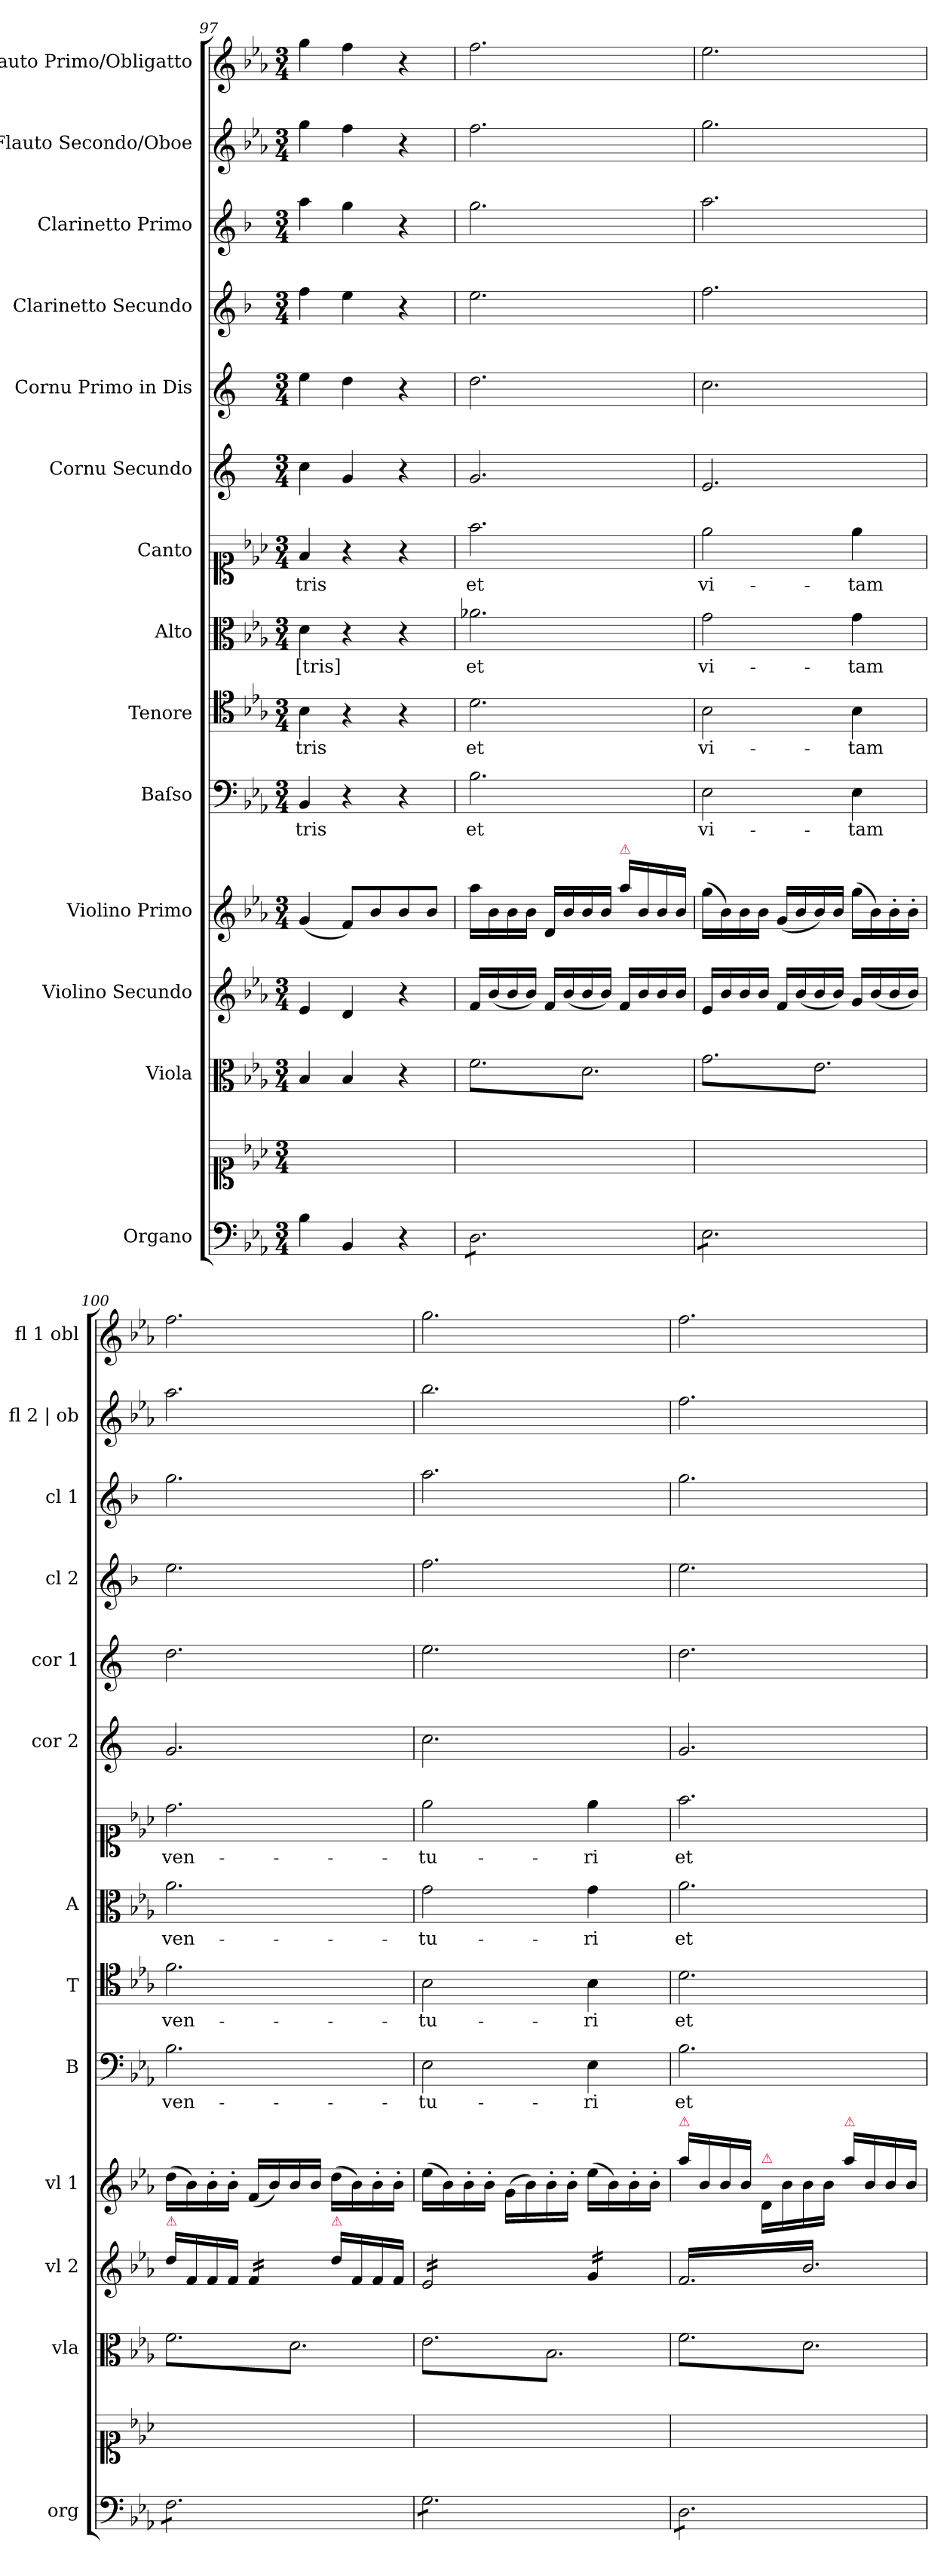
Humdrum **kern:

**kern	**kern	**kern	**kern	**kern	**kern	**text	**kern	**text	**kern	**text	**kern	**text	**kern	**kern	**kern	**kern	**kern	**kern
*part14	*part14	*part13	*part12	*part11	*part10	*part10	*part9	*part9	*part8	*part8	*part7	*part7	*part6	*part5	*part4	*part3	*part2	*part1
*staff15	*staff14	*staff13	*staff12	*staff11	*staff10	*staff10	*staff9	*staff9	*staff8	*staff8	*staff7	*staff7	*staff6	*staff5	*staff4	*staff3	*staff2	*staff1
*I"Organo	*	*I"Viola	*I"Violino Secundo	*I"Violino Primo	*I"Baſso	*	*I"Tenore	*	*I"Alto	*	*I"Canto	*	*I"Cornu Secundo	*I"Cornu Primo in Dis	*I"Clarinetto Secundo	*I"Clarinetto Primo	*I"Flauto Secondo/Oboe	*I"Flauto Primo/Obligatto
*I'org	*	*I'vla	*I'vl 2	*I'vl 1	*I'B	*	*I'T	*	*I'A	*	*	*	*I'cor 2	*I'cor 1	*I'cl 2	*I'cl 1	*I'fl 2 | ob	*I'fl 1 obl
*clefF4	*clefC1	*clefC3	*clefG2	*clefG2	*clefF4	*	*clefC4	*	*clefC3	*	*clefC1	*	*clefG2	*clefG2	*clefG2	*clefG2	*clefG2	*clefG2
*	*	*	*	*	*	*	*	*	*	*	*	*	*ITrd-2c-3	*ITrd-2c-3	*ITrd1c2	*ITrd1c2	*	*
*k[b-e-a-]	*k[b-e-a-]	*k[b-e-a-]	*k[b-e-a-]	*k[b-e-a-]	*k[b-e-a-]	*	*k[b-e-a-]	*	*k[b-e-a-]	*	*k[b-e-a-]	*	*k[b-e-a-]	*k[b-e-a-]	*k[b-e-a-]	*k[b-e-a-]	*k[b-e-a-]	*k[b-e-a-]
*E-:	*E-:	*E-:	*E-:	*E-:	*E-:	*	*E-:	*	*E-:	*	*E-:	*	*E-:	*E-:	*E-:	*E-:	*E-:	*E-:
*M3/4	*M3/4	*M3/4	*M3/4	*M3/4	*M3/4	*	*M3/4	*	*M3/4	*	*M3/4	*	*M3/4	*M3/4	*M3/4	*M3/4	*M3/4	*M3/4
=97	=97	=97	=97	=97	=97	=97	=97	=97	=97	=97	=97	=97	=97	=97	=97	=97	=97	=97
4B-\	2.ryy	4B-/	4e-/	(<4g/	4BB-/	-tris	4B-\	-tris	4d\	-[tris]	4f/	-tris	4ee-\	4gg\	4ee-\	4gg\	4gg\	4gg\
4BB-/	.	4B-/	4d/	8f/L)	4r	.	4r	.	4r	.	4r	.	4b-/	4ff\	4dd\	4ff\	4ff\	4ff\
.	.	.	.	8b-/	.	.	.	.	.	.	.	.	.	.	.	.	.	.
4r	.	4r	4r	8b-/	4r	.	4r	.	4r	.	4r	.	4r	4r	4r	4r	4r	4r
.	.	.	.	8b-/J	.	.	.	.	.	.	.	.	.	.	.	.	.	.
=98	=98	=98	=98	=98	=98	=98	=98	=98	=98	=98	=98	=98	=98	=98	=98	=98	=98	=98
*tremolo	*	*	*	*	*	*	*	*	*	*	*	*	*	*	*	*	*	*
*	*	*tremolo	*	*	*	*	*	*	*	*	*	*	*	*	*	*	*	*
8D\L	2.ryy	(>8f\L	16f/LL	16aa-\LL	2.B-\	et	2.d\	et	2.a-X\	et	2.ff\	et	2.b-/	2.ff\	2.dd\	2.ff\	2.ff\	2.ff\
.	.	.	(<16b-/	16b-\	.	.	.	.	.	.	.	.	.	.	.	.	.	.
8D\	.	8d\)	16b-/	16b-\	.	.	.	.	.	.	.	.	.	.	.	.	.	.
.	.	.	16b-/JJ)	16b-\JJ	.	.	.	.	.	.	.	.	.	.	.	.	.	.
8D\	.	8f\	16f/LL	16d/LL	.	.	.	.	.	.	.	.	.	.	.	.	.	.
.	.	.	(<16b-/	16b-/	.	.	.	.	.	.	.	.	.	.	.	.	.	.
8D\	.	8d\)	16b-/	16b-/	.	.	.	.	.	.	.	.	.	.	.	.	.	.
.	.	.	16b-/JJ)	16b-/JJ	.	.	.	.	.	.	.	.	.	.	.	.	.	.
!	!	!	!	!LO:TX:a:color=crimson:t=⚠	!	!	!	!	!	!	!	!	!	!	!	!	!	!
8D\	.	8f\	16f/LL	16aa-\LL	.	.	.	.	.	.	.	.	.	.	.	.	.	.
.	.	.	16b-/	16b-/	.	.	.	.	.	.	.	.	.	.	.	.	.	.
8D\J	.	8d\)J	16b-/	16b-/	.	.	.	.	.	.	.	.	.	.	.	.	.	.
.	.	.	16b-/JJ	16b-/JJ	.	.	.	.	.	.	.	.	.	.	.	.	.	.
=99	=99	=99	=99	=99	=99	=99	=99	=99	=99	=99	=99	=99	=99	=99	=99	=99	=99	=99
8E-\L	2.ryy	(>8g\L	16e-/LL	(>16gg\LL	2E-\	vi-	2B-\	vi-	2g\	vi-	2ee-\	vi-	2.g/	2.ee-\	2.ee-\	2.gg\	2.gg\	2.ee-\
.	.	.	16b-/	16b-\)	.	.	.	.	.	.	.	.	.	.	.	.	.	.
8E-\	.	8e-\)	16b-/	16b-\	.	.	.	.	.	.	.	.	.	.	.	.	.	.
.	.	.	16b-/JJ	16b-\JJ	.	.	.	.	.	.	.	.	.	.	.	.	.	.
8E-\	.	8g\	16f/LL	(<16g/LL	.	.	.	.	.	.	.	.	.	.	.	.	.	.
.	.	.	(<16b-/	16b-/	.	.	.	.	.	.	.	.	.	.	.	.	.	.
8E-\	.	8e-\)	16b-/	16b-/)	.	.	.	.	.	.	.	.	.	.	.	.	.	.
.	.	.	16b-/JJ)	16b-/JJ	.	.	.	.	.	.	.	.	.	.	.	.	.	.
8E-\	.	8g\	16g/LL	(>16gg\LL	4E-\	-tam	4B-\	-tam	4g\	-tam	4ee-\	-tam	.	.	.	.	.	.
.	.	.	(<16b-/	16b-\)	.	.	.	.	.	.	.	.	.	.	.	.	.	.
8E-\J	.	8e-\)J	16b-/	16b-'>\	.	.	.	.	.	.	.	.	.	.	.	.	.	.
.	.	.	16b-/JJ)	16b-'>\JJ	.	.	.	.	.	.	.	.	.	.	.	.	.	.
=100	=100	=100	=100	=100	=100	=100	=100	=100	=100	=100	=100	=100	=100	=100	=100	=100	=100	=100
!	!	!	!LO:TX:a:color=crimson:t=⚠	!	!	!	!	!	!	!	!	!	!	!	!	!	!	!
8F\L	2.ryy	(>8f\L	16dd\LL	(>16dd\LL	2.B-\	ven-	2.f\	ven-	2.a-\	ven-	2.dd\	ven-	2.b-/	2.ff\	2.dd\	2.ff\	2.aa-\	2.ff\
.	.	.	16f/	16b-\)	.	.	.	.	.	.	.	.	.	.	.	.	.	.
8F\	.	8d\)	16f/	16b-'>\	.	.	.	.	.	.	.	.	.	.	.	.	.	.
.	.	.	16f/JJ	16b-'>\JJ	.	.	.	.	.	.	.	.	.	.	.	.	.	.
*	*	*	*tremolo	*	*	*	*	*	*	*	*	*	*	*	*	*	*	*
8F\	.	8f\	16f/LL	(<16f/LL	.	.	.	.	.	.	.	.	.	.	.	.	.	.
.	.	.	16f/	16b-/)	.	.	.	.	.	.	.	.	.	.	.	.	.	.
8F\	.	8d\)	16f/	16b-/	.	.	.	.	.	.	.	.	.	.	.	.	.	.
.	.	.	16f/JJ	16b-/JJ	.	.	.	.	.	.	.	.	.	.	.	.	.	.
*	*	*	*Xtremolo	*	*	*	*	*	*	*	*	*	*	*	*	*	*	*
!	!	!	!LO:TX:a:color=crimson:t=⚠	!	!	!	!	!	!	!	!	!	!	!	!	!	!	!
8F\	.	8f\	16dd\LL	(>16dd\LL	.	.	.	.	.	.	.	.	.	.	.	.	.	.
.	.	.	16f/	16b-\)	.	.	.	.	.	.	.	.	.	.	.	.	.	.
8F\J	.	8d\)J	16f/	16b-'>\	.	.	.	.	.	.	.	.	.	.	.	.	.	.
.	.	.	16f/JJ	16b-'>\JJ	.	.	.	.	.	.	.	.	.	.	.	.	.	.
=101	=101	=101	=101	=101	=101	=101	=101	=101	=101	=101	=101	=101	=101	=101	=101	=101	=101	=101
*	*	*	*tremolo	*	*	*	*	*	*	*	*	*	*	*	*	*	*	*
8G\L	2.ryy	(>8e-\L	16e-/LL	(>16ee-\LL	2E-\	-tu-	2B-\	-tu-	2g\	-tu-	2ee-\	-tu-	2.ee-\	2.gg\	2.ee-\	2.gg\	2.bb-\	2.gg\
.	.	.	16e-/	16b-\)	.	.	.	.	.	.	.	.	.	.	.	.	.	.
8G\	.	8B-\)	16e-/	16b-'>\	.	.	.	.	.	.	.	.	.	.	.	.	.	.
.	.	.	16e-/	16b-'>\JJ	.	.	.	.	.	.	.	.	.	.	.	.	.	.
8G\	.	8e-\	16e-/	(>16g\LL	.	.	.	.	.	.	.	.	.	.	.	.	.	.
.	.	.	16e-/	16b-\)	.	.	.	.	.	.	.	.	.	.	.	.	.	.
8G\	.	8B-\)	16e-/	16b-'>\	.	.	.	.	.	.	.	.	.	.	.	.	.	.
.	.	.	16e-/JJ	16b-'>\JJ	.	.	.	.	.	.	.	.	.	.	.	.	.	.
8G\	.	8e-\	16g/LL	(>16ee-\LL	4E-\	-ri	4B-\	-ri	4g\	-ri	4ee-\	-ri	.	.	.	.	.	.
.	.	.	16g/	16b-\)	.	.	.	.	.	.	.	.	.	.	.	.	.	.
8G\J	.	8B-\)J	16g/	16b-'>\	.	.	.	.	.	.	.	.	.	.	.	.	.	.
.	.	.	16g/JJ	16b-'>\JJ	.	.	.	.	.	.	.	.	.	.	.	.	.	.
=102	=102	=102	=102	=102	=102	=102	=102	=102	=102	=102	=102	=102	=102	=102	=102	=102	=102	=102
!	!	!	!	!LO:TX:a:color=crimson:t=⚠	!	!	!	!	!	!	!	!	!	!	!	!	!	!
8D\L	2.ryy	(>8f\L	16f/LL	16aa-\LL	2.B-\	et	2.d\	et	2.a-\	et	2.ff\	et	2.b-/	2.ff\	2.dd\	2.ff\	2.ff\	2.ff\
.	.	.	16b-/	16b-/	.	.	.	.	.	.	.	.	.	.	.	.	.	.
8D\	.	8d\)	16f/	16b-/	.	.	.	.	.	.	.	.	.	.	.	.	.	.
.	.	.	16b-/	16b-/JJ	.	.	.	.	.	.	.	.	.	.	.	.	.	.
!	!	!	!	!LO:TX:a:color=crimson:t=⚠	!	!	!	!	!	!	!	!	!	!	!	!	!	!
8D\	.	8f\	16f/	16d/LL	.	.	.	.	.	.	.	.	.	.	.	.	.	.
.	.	.	16b-/	16b-\	.	.	.	.	.	.	.	.	.	.	.	.	.	.
8D\	.	8d\)	16f/	16b-\	.	.	.	.	.	.	.	.	.	.	.	.	.	.
.	.	.	16b-/	16b-\JJ	.	.	.	.	.	.	.	.	.	.	.	.	.	.
!	!	!	!	!LO:TX:a:color=crimson:t=⚠	!	!	!	!	!	!	!	!	!	!	!	!	!	!
8D\	.	8f\	16f/	16aa-\LL	.	.	.	.	.	.	.	.	.	.	.	.	.	.
.	.	.	16b-/	16b-/	.	.	.	.	.	.	.	.	.	.	.	.	.	.
8D\J	.	8d\)J	16f/	16b-/	.	.	.	.	.	.	.	.	.	.	.	.	.	.
*	*	*Xtremolo	*	*	*	*	*	*	*	*	*	*	*	*	*	*	*	*
*Xtremolo	*	*	*	*	*	*	*	*	*	*	*	*	*	*	*	*	*	*
.	.	.	16b-/JJ	16b-/JJ	.	.	.	.	.	.	.	.	.	.	.	.	.	.
*	*	*	*Xtremolo	*	*	*	*	*	*	*	*	*	*	*	*	*	*	*
.	.	.	.	.	.	.	.	.	.	.	.	.	.	.	.	.	.	.
.	.	.	.	.	.	.	.	.	.	.	.	.	.	.	.	.	.	.
.	.	.	.	.	.	.	.	.	.	.	.	.	.	.	.	.	.	.
.	.	.	.	.	.	.	.	.	.	.	.	.	.	.	.	.	.	.
.	.	.	.	.	.	.	.	.	.	.	.	.	.	.	.	.	.	.
.	.	.	.	.	.	.	.	.	.	.	.	.	.	.	.	.	.	.
=	=	=	=	=	=	=	=	=	=	=	=	=	=	=	=	=	=	=
*-	*-	*-	*-	*-	*-	*-	*-	*-	*-	*-	*-	*-	*-	*-	*-	*-	*-	*-
